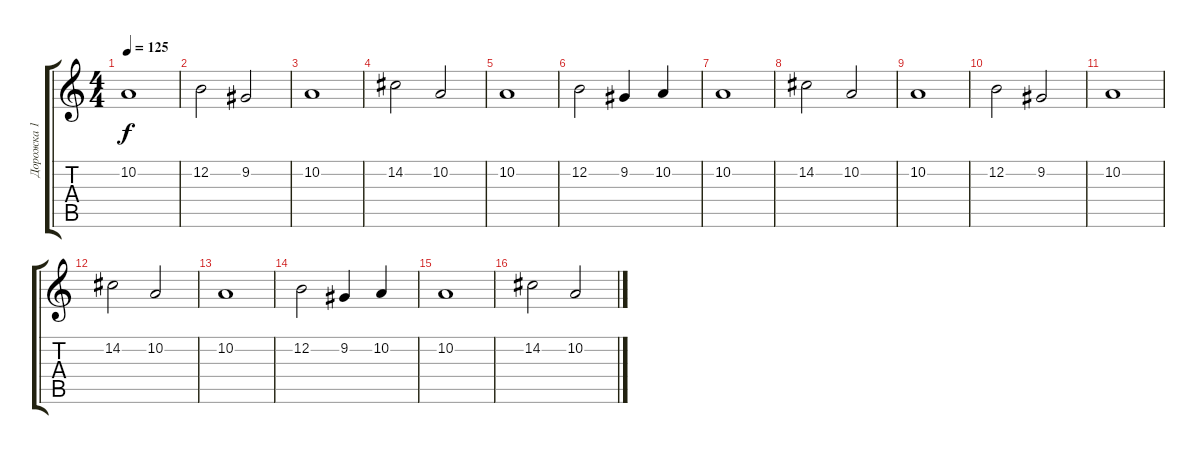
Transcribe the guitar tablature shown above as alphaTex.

\track ("Дорожка 1" "Дорожка 1") {instrument violin}
\staff {score tabs}
\tuning (E4 B3 G3 D3 A2 E2) {hide}
\ts (4 4)
\tempo 125
\clef g2
\ks c
10.2.1{dy f} |
12.2.2 9.2.2 |
10.2.1 |
14.2.2 10.2.2 |
10.2.1 |
12.2.2 9.2.4 10.2.4 |
10.2.1 |
14.2.2 10.2.2 |
10.2.1 |
12.2.2 9.2.2 |
10.2.1 |
14.2.2 10.2.2 |
10.2.1 |
12.2.2 9.2.4 10.2.4 |
10.2.1 |
14.2.2 10.2.2
